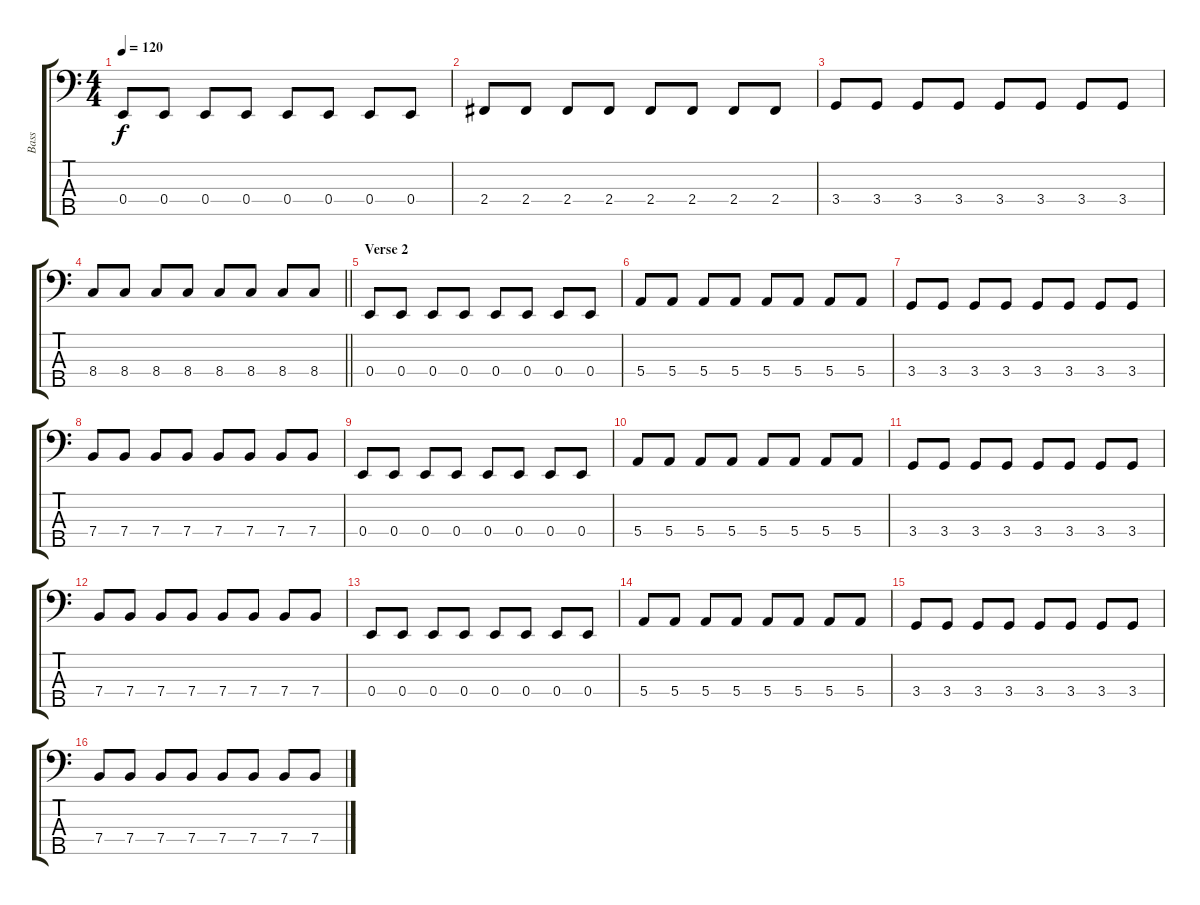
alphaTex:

\track ("Bass " "Bass ") {instrument electricbassfinger}
\staff {score tabs}
\tuning (G2 D2 A1 E1 B0) {hide}
\ts (4 4)
\tempo 120
\clef f4
\ks c
0.4.8{dy f} 0.4.8 0.4.8 0.4.8 0.4.8 0.4.8 0.4.8 0.4.8 |
2.4.8 2.4.8 2.4.8 2.4.8 2.4.8 2.4.8 2.4.8 2.4.8 |
3.4.8 3.4.8 3.4.8 3.4.8 3.4.8 3.4.8 3.4.8 3.4.8 |
\barLineRight lightlight
8.4.8 8.4.8 8.4.8 8.4.8 8.4.8 8.4.8 8.4.8 8.4.8 |
\section ("" "Verse 2")
0.4.8 0.4.8 0.4.8 0.4.8 0.4.8 0.4.8 0.4.8 0.4.8 |
5.4.8 5.4.8 5.4.8 5.4.8 5.4.8 5.4.8 5.4.8 5.4.8 |
3.4.8 3.4.8 3.4.8 3.4.8 3.4.8 3.4.8 3.4.8 3.4.8 |
7.4.8 7.4.8 7.4.8 7.4.8 7.4.8 7.4.8 7.4.8 7.4.8 |
0.4.8 0.4.8 0.4.8 0.4.8 0.4.8 0.4.8 0.4.8 0.4.8 |
5.4.8 5.4.8 5.4.8 5.4.8 5.4.8 5.4.8 5.4.8 5.4.8 |
3.4.8 3.4.8 3.4.8 3.4.8 3.4.8 3.4.8 3.4.8 3.4.8 |
7.4.8 7.4.8 7.4.8 7.4.8 7.4.8 7.4.8 7.4.8 7.4.8 |
0.4.8 0.4.8 0.4.8 0.4.8 0.4.8 0.4.8 0.4.8 0.4.8 |
5.4.8 5.4.8 5.4.8 5.4.8 5.4.8 5.4.8 5.4.8 5.4.8 |
3.4.8 3.4.8 3.4.8 3.4.8 3.4.8 3.4.8 3.4.8 3.4.8 |
7.4.8 7.4.8 7.4.8 7.4.8 7.4.8 7.4.8 7.4.8 7.4.8
